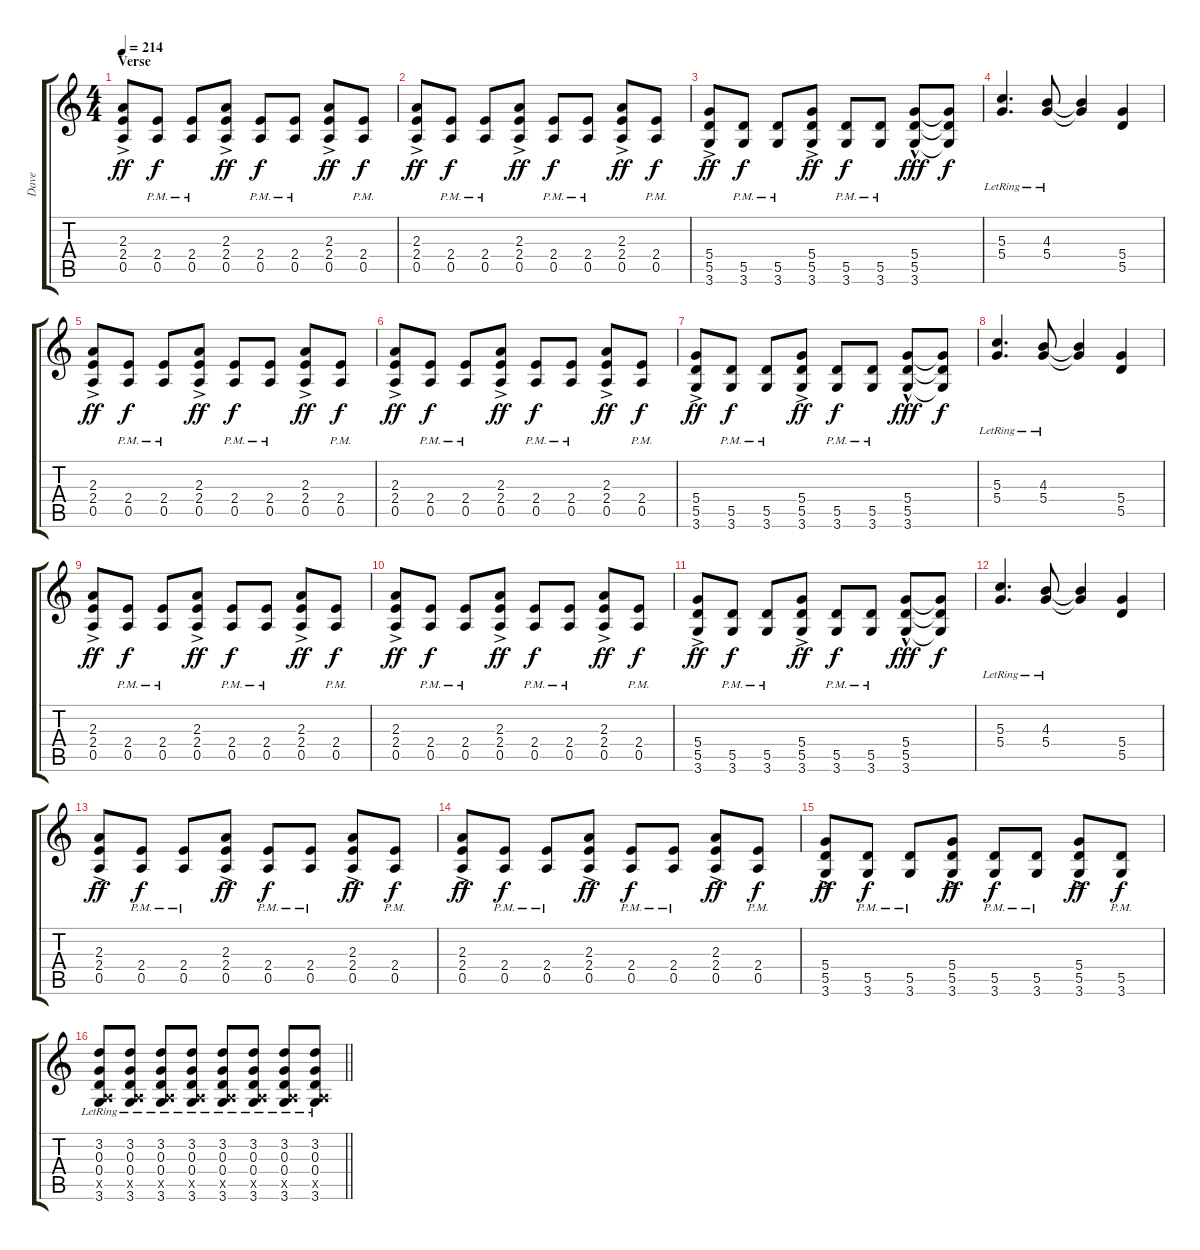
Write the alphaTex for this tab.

\track ("Dave" "Dave") {instrument distortionguitar}
\staff {score tabs}
\tuning (E4 B3 G3 D3 A2 E2) {hide}
\ts (4 4)
\section ("" "Verse")
\tempo 214
\clef g2
\ks c
(2.3 2.4 0.5{ac}).8{dy ff} (2.4{pm} 0.5{pm}).8{dy f} (2.4{pm} 0.5{pm}).8 (2.3 2.4 0.5{ac}).8{dy ff} (2.4{pm} 0.5{pm}).8{dy f} (2.4{pm} 0.5{pm}).8 (2.3 2.4 0.5{ac}).8{dy ff} (2.4 0.5{pm}).8{dy f} |
(2.3 2.4 0.5{ac}).8{dy ff} (2.4{pm} 0.5{pm}).8{dy f} (2.4{pm} 0.5{pm}).8 (2.3 2.4 0.5{ac}).8{dy ff} (2.4{pm} 0.5{pm}).8{dy f} (2.4{pm} 0.5{pm}).8 (2.3 2.4 0.5{ac}).8{dy ff} (2.4{pm} 0.5{pm}).8{dy f} |
(5.4 5.5 3.6{ac}).8{dy ff} (5.5{pm} 3.6{pm}).8{dy f} (5.5{pm} 3.6{pm}).8 (5.4 5.5{ac} 3.6).8{dy ff} (5.5{pm} 3.6{pm}).8{dy f} (5.5{pm} 3.6{pm}).8 (5.4 5.5 3.6{hac}).8{dy fff} (5.4{t} 5.5{t} 3.6{t}).8{dy f} |
(5.3 5.4{lr}).4{d} (4.3 5.4{lr}).8 (4.3{t} 5.4{t}).4 (5.4 5.5).4 |
(2.3 2.4 0.5{ac}).8{dy ff} (2.4{pm} 0.5{pm}).8{dy f} (2.4{pm} 0.5{pm}).8 (2.3 2.4 0.5{ac}).8{dy ff} (2.4{pm} 0.5{pm}).8{dy f} (2.4{pm} 0.5{pm}).8 (2.3 2.4 0.5{ac}).8{dy ff} (2.4 0.5{pm}).8{dy f} |
(2.3 2.4 0.5{ac}).8{dy ff} (2.4{pm} 0.5{pm}).8{dy f} (2.4{pm} 0.5{pm}).8 (2.3 2.4 0.5{ac}).8{dy ff} (2.4{pm} 0.5{pm}).8{dy f} (2.4{pm} 0.5{pm}).8 (2.3 2.4 0.5{ac}).8{dy ff} (2.4{pm} 0.5{pm}).8{dy f} |
(5.4 5.5 3.6{ac}).8{dy ff} (5.5{pm} 3.6{pm}).8{dy f} (5.5{pm} 3.6{pm}).8 (5.4 5.5{ac} 3.6).8{dy ff} (5.5{pm} 3.6{pm}).8{dy f} (5.5{pm} 3.6{pm}).8 (5.4 5.5 3.6{hac}).8{dy fff} (5.4{t} 5.5{t} 3.6{t}).8{dy f} |
(5.3 5.4{lr}).4{d} (4.3 5.4{lr}).8 (4.3{t} 5.4{t}).4 (5.4 5.5).4 |
(2.3 2.4 0.5{ac}).8{dy ff} (2.4{pm} 0.5{pm}).8{dy f} (2.4{pm} 0.5{pm}).8 (2.3 2.4 0.5{ac}).8{dy ff} (2.4{pm} 0.5{pm}).8{dy f} (2.4{pm} 0.5{pm}).8 (2.3 2.4 0.5{ac}).8{dy ff} (2.4 0.5{pm}).8{dy f} |
(2.3 2.4 0.5{ac}).8{dy ff} (2.4{pm} 0.5{pm}).8{dy f} (2.4{pm} 0.5{pm}).8 (2.3 2.4 0.5{ac}).8{dy ff} (2.4{pm} 0.5{pm}).8{dy f} (2.4{pm} 0.5{pm}).8 (2.3 2.4 0.5{ac}).8{dy ff} (2.4{pm} 0.5{pm}).8{dy f} |
(5.4 5.5 3.6{ac}).8{dy ff} (5.5{pm} 3.6{pm}).8{dy f} (5.5{pm} 3.6{pm}).8 (5.4 5.5{ac} 3.6).8{dy ff} (5.5{pm} 3.6{pm}).8{dy f} (5.5{pm} 3.6{pm}).8 (5.4 5.5 3.6{hac}).8{dy fff} (5.4{t} 5.5{t} 3.6{t}).8{dy f} |
(5.3 5.4{lr}).4{d} (4.3 5.4{lr}).8 (4.3{t} 5.4{t}).4 (5.4 5.5).4 |
(2.3 2.4 0.5{ac}).8{dy ff} (2.4{pm} 0.5{pm}).8{dy f} (2.4{pm} 0.5{pm}).8 (2.3 2.4 0.5{ac}).8{dy ff} (2.4{pm} 0.5{pm}).8{dy f} (2.4{pm} 0.5{pm}).8 (2.3 2.4 0.5{ac}).8{dy ff} (2.4{pm} 0.5{pm}).8{dy f} |
(2.3 2.4 0.5{ac}).8{dy ff} (2.4{pm} 0.5{pm}).8{dy f} (2.4{pm} 0.5{pm}).8 (2.3 2.4 0.5{ac}).8{dy ff} (2.4{pm} 0.5{pm}).8{dy f} (2.4{pm} 0.5{pm}).8 (2.3 2.4 0.5{ac}).8{dy ff} (2.4{pm} 0.5{pm}).8{dy f} |
(5.4 5.5 3.6{ac}).8{dy ff} (5.5{pm} 3.6{pm}).8{dy f} (5.5{pm} 3.6{pm}).8 (5.4 5.5{ac} 3.6).8{dy ff} (5.5{pm} 3.6{pm}).8{dy f} (5.5{pm} 3.6{pm}).8 (5.4 5.5 3.6{ac}).8{dy ff} (5.5{pm} 3.6{pm}).8{dy f} |
\barLineRight lightlight
(3.2{lr} 0.3{lr} 0.4{lr} 0.5{x} 3.6{lr}).8 (3.2{lr} 0.3{lr} 0.4{lr} 0.5{x} 3.6{lr}).8 (3.2{lr} 0.3{lr} 0.4{lr} 0.5{x} 3.6{lr}).8 (3.2{lr} 0.3{lr} 0.4{lr} 0.5{x} 3.6{lr}).8 (3.2{lr} 0.3{lr} 0.4{lr} 0.5{x} 3.6{lr}).8 (3.2{lr} 0.3{lr} 0.4{lr} 0.5{x} 3.6{lr}).8 (3.2{lr} 0.3{lr} 0.4{lr} 0.5{x} 3.6{lr}).8 (3.2{lr} 0.3{lr} 0.4{lr} 0.5{x} 3.6{lr}).8
